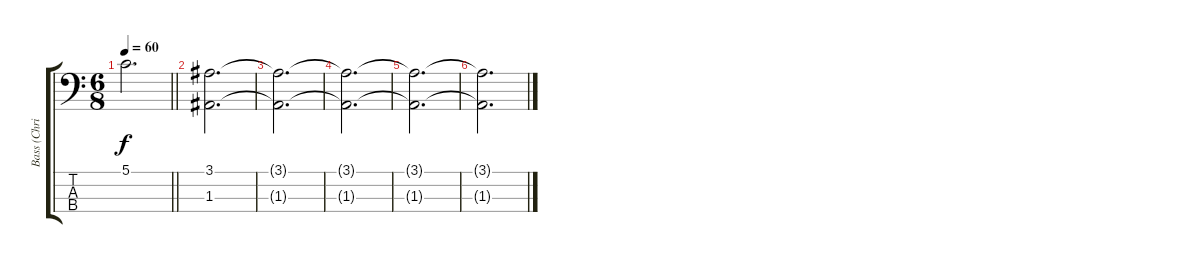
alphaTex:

\track ("Bass (Chris)" "Bass (Chri") {instrument electricbassfinger}
\staff {score tabs}
\tuning (G2 D2 A1 E1) {hide}
\ts (6 8)
\tempo 60
\clef f4
\barLineRight lightlight
\ks c
5.1.2{d dy f} |
(3.1 1.3).2{d} |
(3.1{t} 1.3{t}).2{d} |
(3.1{t} 1.3{t}).2{d} |
(3.1{t} 1.3{t}).2{d} |
(3.1{t} 1.3{t}).2{d}
